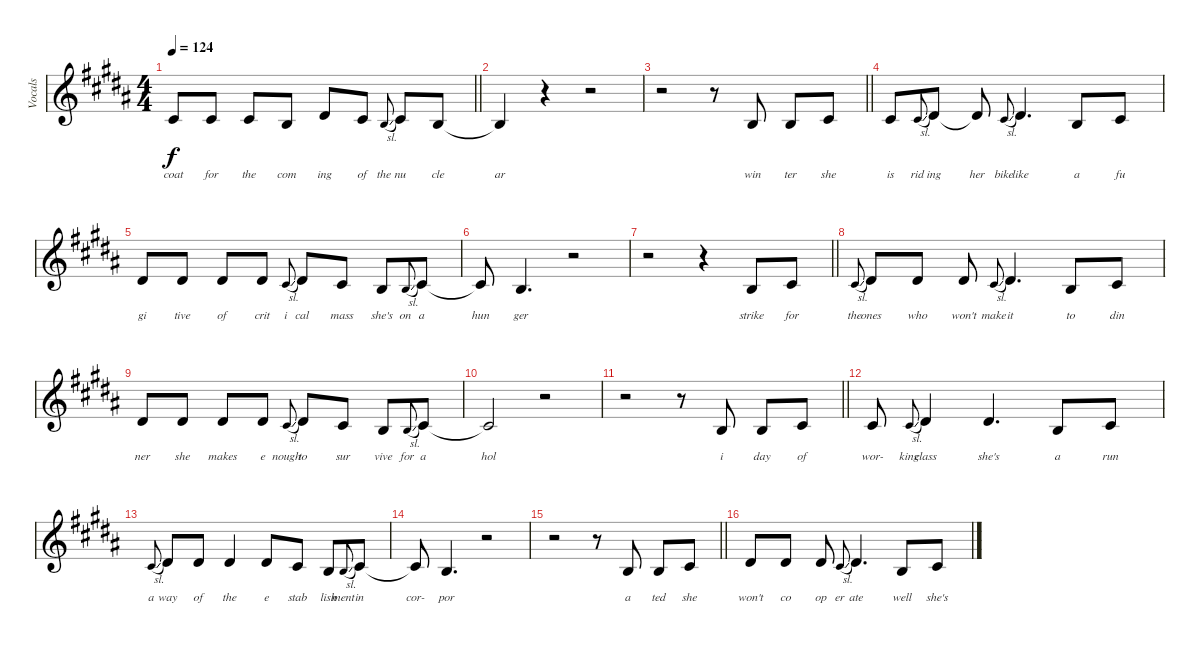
\track ("Vocals" "Vocals") {instrument altosax}
\staff {score}
\tuning (E4 B3 G3 D3 A2 E2) {hide}
\ts (4 4)
\tempo 124
\clef g2
\barLineRight lightlight
\ks b
6.3.8{lyrics (0 "coat") lyrics (1 "") lyrics (2 "") lyrics (3 "") lyrics (4 "") dy f} 6.3.8{lyrics (0 "for") lyrics (1 "") lyrics (2 "") lyrics (3 "") lyrics (4 "")} 6.3.8{lyrics (0 "the") lyrics (1 "") lyrics (2 "") lyrics (3 "") lyrics (4 "")} 4.3.8{lyrics (0 "com") lyrics (1 "") lyrics (2 "") lyrics (3 "") lyrics (4 "")} 8.3.8{lyrics (0 "ing") lyrics (1 "") lyrics (2 "") lyrics (3 "") lyrics (4 "")} 6.3.8{lyrics (0 "of") lyrics (1 "") lyrics (2 "") lyrics (3 "") lyrics (4 "")} 4.3{sl}.8{lyrics (0 "the") lyrics (1 "") lyrics (2 "") lyrics (3 "") lyrics (4 "") gr onbeat} 6.3.8{lyrics (0 "nu") lyrics (1 "") lyrics (2 "") lyrics (3 "") lyrics (4 "")} 4.3.8{lyrics (0 "cle") lyrics (1 "") lyrics (2 "") lyrics (3 "") lyrics (4 "")} |
4.3{t}.4{lyrics (0 "ar") lyrics (1 "") lyrics (2 "") lyrics (3 "") lyrics (4 "")} r.4 r.2 |
\barLineRight lightlight
r.2 r.8 4.3.8{lyrics (0 "win") lyrics (1 "") lyrics (2 "") lyrics (3 "") lyrics (4 "")} 4.3.8{lyrics (0 "ter") lyrics (1 "") lyrics (2 "") lyrics (3 "") lyrics (4 "")} 6.3.8{lyrics (0 "she") lyrics (1 "") lyrics (2 "") lyrics (3 "") lyrics (4 "")} |
6.3.8{lyrics (0 "is") lyrics (1 "") lyrics (2 "") lyrics (3 "") lyrics (4 "")} 6.3{sl}.8{lyrics (0 "rid") lyrics (1 "") lyrics (2 "") lyrics (3 "") lyrics (4 "") gr onbeat} 8.3.8{lyrics (0 "ing") lyrics (1 "") lyrics (2 "") lyrics (3 "") lyrics (4 "")} 8.3{t}.8{lyrics (0 "her") lyrics (1 "") lyrics (2 "") lyrics (3 "") lyrics (4 "")} 6.3{sl}.8{lyrics (0 "bike") lyrics (1 "") lyrics (2 "") lyrics (3 "") lyrics (4 "") gr onbeat} 8.3.4{d lyrics (0 "like") lyrics (1 "") lyrics (2 "") lyrics (3 "") lyrics (4 "")} 4.3.8{lyrics (0 "a") lyrics (1 "") lyrics (2 "") lyrics (3 "") lyrics (4 "")} 6.3.8{lyrics (0 "fu") lyrics (1 "") lyrics (2 "") lyrics (3 "") lyrics (4 "")} |
8.3.8{lyrics (0 "gi") lyrics (1 "") lyrics (2 "") lyrics (3 "") lyrics (4 "")} 8.3.8{lyrics (0 "tive") lyrics (1 "") lyrics (2 "") lyrics (3 "") lyrics (4 "")} 8.3.8{lyrics (0 "of") lyrics (1 "") lyrics (2 "") lyrics (3 "") lyrics (4 "")} 8.3.8{lyrics (0 "crit") lyrics (1 "") lyrics (2 "") lyrics (3 "") lyrics (4 "")} 6.3{sl}.8{lyrics (0 "i") lyrics (1 "") lyrics (2 "") lyrics (3 "") lyrics (4 "") gr onbeat} 8.3.8{lyrics (0 "cal") lyrics (1 "") lyrics (2 "") lyrics (3 "") lyrics (4 "")} 6.3.8{lyrics (0 "mass") lyrics (1 "") lyrics (2 "") lyrics (3 "") lyrics (4 "")} 4.3.8{lyrics (0 "she's") lyrics (1 "") lyrics (2 "") lyrics (3 "") lyrics (4 "")} 4.3{sl}.8{lyrics (0 "on") lyrics (1 "") lyrics (2 "") lyrics (3 "") lyrics (4 "") gr onbeat} 6.3.8{lyrics (0 "a") lyrics (1 "") lyrics (2 "") lyrics (3 "") lyrics (4 "")} |
6.3{t}.8{lyrics (0 "hun") lyrics (1 "") lyrics (2 "") lyrics (3 "") lyrics (4 "")} 4.3.4{d lyrics (0 "ger") lyrics (1 "") lyrics (2 "") lyrics (3 "") lyrics (4 "")} r.2 |
\barLineRight lightlight
r.2 r.4 4.3.8{lyrics (0 "strike") lyrics (1 "") lyrics (2 "") lyrics (3 "") lyrics (4 "")} 6.3.8{lyrics (0 "for") lyrics (1 "") lyrics (2 "") lyrics (3 "") lyrics (4 "")} |
6.3{sl}.8{lyrics (0 "the") lyrics (1 "") lyrics (2 "") lyrics (3 "") lyrics (4 "") gr onbeat} 8.3.8{lyrics (0 "ones") lyrics (1 "") lyrics (2 "") lyrics (3 "") lyrics (4 "")} 8.3.8{lyrics (0 "who") lyrics (1 "") lyrics (2 "") lyrics (3 "") lyrics (4 "")} 8.3.8{lyrics (0 "won't") lyrics (1 "") lyrics (2 "") lyrics (3 "") lyrics (4 "")} 6.3{sl}.8{lyrics (0 "make") lyrics (1 "") lyrics (2 "") lyrics (3 "") lyrics (4 "") gr onbeat} 8.3.4{d lyrics (0 "it") lyrics (1 "") lyrics (2 "") lyrics (3 "") lyrics (4 "")} 4.3.8{lyrics (0 "to") lyrics (1 "") lyrics (2 "") lyrics (3 "") lyrics (4 "")} 6.3.8{lyrics (0 "din") lyrics (1 "") lyrics (2 "") lyrics (3 "") lyrics (4 "")} |
8.3.8{lyrics (0 "ner") lyrics (1 "") lyrics (2 "") lyrics (3 "") lyrics (4 "")} 8.3.8{lyrics (0 "she") lyrics (1 "") lyrics (2 "") lyrics (3 "") lyrics (4 "")} 8.3.8{lyrics (0 "makes") lyrics (1 "") lyrics (2 "") lyrics (3 "") lyrics (4 "")} 8.3.8{lyrics (0 "e") lyrics (1 "") lyrics (2 "") lyrics (3 "") lyrics (4 "")} 6.3{sl}.8{lyrics (0 "nough") lyrics (1 "") lyrics (2 "") lyrics (3 "") lyrics (4 "") gr onbeat} 8.3.8{lyrics (0 "to") lyrics (1 "") lyrics (2 "") lyrics (3 "") lyrics (4 "")} 6.3.8{lyrics (0 "sur") lyrics (1 "") lyrics (2 "") lyrics (3 "") lyrics (4 "")} 4.3.8{lyrics (0 "vive") lyrics (1 "") lyrics (2 "") lyrics (3 "") lyrics (4 "")} 4.3{sl}.8{lyrics (0 "for") lyrics (1 "") lyrics (2 "") lyrics (3 "") lyrics (4 "") gr onbeat} 6.3.8{lyrics (0 "a") lyrics (1 "") lyrics (2 "") lyrics (3 "") lyrics (4 "")} |
6.3{t}.2{lyrics (0 "hol") lyrics (1 "") lyrics (2 "") lyrics (3 "") lyrics (4 "")} r.2 |
\barLineRight lightlight
r.2 r.8 4.3.8{lyrics (0 "i") lyrics (1 "") lyrics (2 "") lyrics (3 "") lyrics (4 "")} 4.3.8{lyrics (0 "day") lyrics (1 "") lyrics (2 "") lyrics (3 "") lyrics (4 "")} 6.3.8{lyrics (0 "of") lyrics (1 "") lyrics (2 "") lyrics (3 "") lyrics (4 "")} |
6.3.8{lyrics (0 "wor-") lyrics (1 "") lyrics (2 "") lyrics (3 "") lyrics (4 "")} 6.3{sl}.8{lyrics (0 "king") lyrics (1 "") lyrics (2 "") lyrics (3 "") lyrics (4 "") gr onbeat} 8.3.4{lyrics (0 "class") lyrics (1 "") lyrics (2 "") lyrics (3 "") lyrics (4 "")} 8.3.4{d lyrics (0 "she's") lyrics (1 "") lyrics (2 "") lyrics (3 "") lyrics (4 "")} 4.3.8{lyrics (0 "a") lyrics (1 "") lyrics (2 "") lyrics (3 "") lyrics (4 "")} 6.3.8{lyrics (0 "run") lyrics (1 "") lyrics (2 "") lyrics (3 "") lyrics (4 "")} |
6.3{sl}.8{lyrics (0 "a") lyrics (1 "") lyrics (2 "") lyrics (3 "") lyrics (4 "") gr onbeat} 8.3.8{lyrics (0 "way") lyrics (1 "") lyrics (2 "") lyrics (3 "") lyrics (4 "")} 8.3.8{lyrics (0 "of") lyrics (1 "") lyrics (2 "") lyrics (3 "") lyrics (4 "")} 8.3.4{lyrics (0 "the") lyrics (1 "") lyrics (2 "") lyrics (3 "") lyrics (4 "")} 8.3.8{lyrics (0 "e") lyrics (1 "") lyrics (2 "") lyrics (3 "") lyrics (4 "")} 6.3.8{lyrics (0 "stab") lyrics (1 "") lyrics (2 "") lyrics (3 "") lyrics (4 "")} 4.3.8{lyrics (0 "lish") lyrics (1 "") lyrics (2 "") lyrics (3 "") lyrics (4 "")} 4.3{sl}.8{lyrics (0 "ment") lyrics (1 "") lyrics (2 "") lyrics (3 "") lyrics (4 "") gr onbeat} 6.3.8{lyrics (0 "in") lyrics (1 "") lyrics (2 "") lyrics (3 "") lyrics (4 "")} |
6.3{t}.8{lyrics (0 "cor-") lyrics (1 "") lyrics (2 "") lyrics (3 "") lyrics (4 "")} 4.3.4{d lyrics (0 "por") lyrics (1 "") lyrics (2 "") lyrics (3 "") lyrics (4 "")} r.2 |
\barLineRight lightlight
r.2 r.8 4.3.8{lyrics (0 "a") lyrics (1 "") lyrics (2 "") lyrics (3 "") lyrics (4 "")} 4.3.8{lyrics (0 "ted") lyrics (1 "") lyrics (2 "") lyrics (3 "") lyrics (4 "")} 6.3.8{lyrics (0 "she") lyrics (1 "") lyrics (2 "") lyrics (3 "") lyrics (4 "")} |
8.3.8{lyrics (0 "won't") lyrics (1 "") lyrics (2 "") lyrics (3 "") lyrics (4 "")} 8.3.8{lyrics (0 "co") lyrics (1 "") lyrics (2 "") lyrics (3 "") lyrics (4 "")} 8.3.8{lyrics (0 "op") lyrics (1 "") lyrics (2 "") lyrics (3 "") lyrics (4 "")} 6.3{sl}.8{lyrics (0 "er") lyrics (1 "") lyrics (2 "") lyrics (3 "") lyrics (4 "") gr onbeat} 8.3.4{d lyrics (0 "ate") lyrics (1 "") lyrics (2 "") lyrics (3 "") lyrics (4 "")} 4.3.8{lyrics (0 "well") lyrics (1 "") lyrics (2 "") lyrics (3 "") lyrics (4 "")} 6.3.8{lyrics (0 "she's") lyrics (1 "") lyrics (2 "") lyrics (3 "") lyrics (4 "")}
